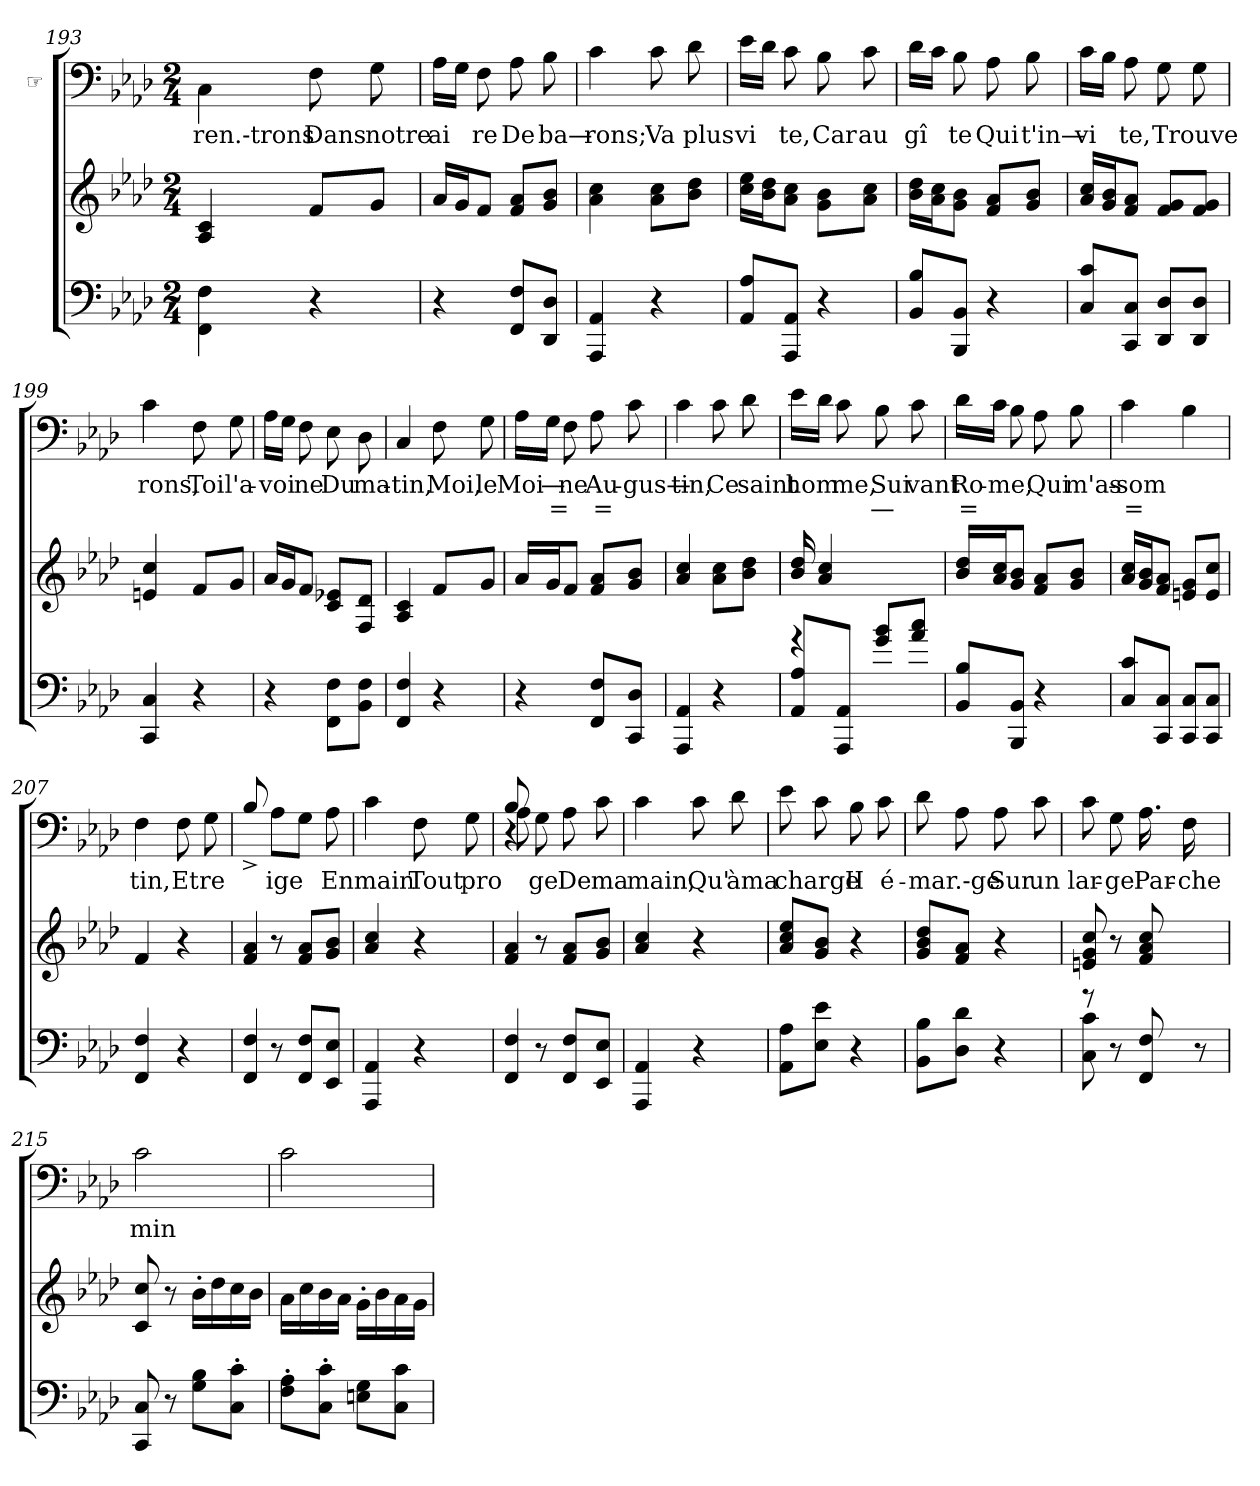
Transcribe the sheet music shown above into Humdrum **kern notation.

**kern	**kern	**kern	**text	**text
*part3	*part2	*part1	*part1	*part1
*staff3	*staff2	*staff1	*staff1	*staff1
*	*	*I"☞	*	*
*clefF4	*clefG2	*clefF4	*	*
*k[b-e-a-d-]	*k[b-e-a-d-]	*k[b-e-a-d-]	*	*
*M2/4	*M2/4	*M2/4	*	*
=193	=193	=193	=193	=193
4FFi\ 4Fi\	4A-j/ 4cj/	4Cj\	ren.-trons	.
4r	8fj/L	8Fj\	Dans	.
.	8gj/J	8Gj\	notre	.
=194	=194	=194	=194	=194
4r	16a-j/LL	16A-j\LL	ai	.
.	16gj/J	16Gj\JJ	--	.
.	8fj/J	8Fj\	re	.
8Fi/ 8FFi/L	8a-j/ 8fj/L	8A-j\	De	.
8D-i/ 8DD-i/J	8b-j/ 8gj/J	8B-j\	ba—	.
=195	=195	=195	=195	=195
4AA-i/ 4AAA-i/	4ccj\ 4a-j\	4cj\	rons;	.
4r	8a-j\ 8ccj\L	8cj\	Va	.
.	8dd-j\ 8b-j\J	8d-j\	plus	.
!!LO:LB:g=z
=196	=196	=196	=196	=196
8A-i/ 8AA-i/L	16ccj\ 16ee-j\LL	16e-j\LL	vi	.
.	16b-j\ 16dd-j\J	16d-j\JJ	--	.
8AA-i/ 8AAA-i/J	8a-j\ 8ccj\J	8cj\	te,	.
4r	8gj\ 8b-j\L	8B-j\	Car	.
.	8a-j\ 8ccj\J	8cj\	au	.
=197	=197	=197	=197	=197
8B-i/ 8BB-i/L	16b-j\ 16dd-j\LL	16d-j\LL	gî	.
.	16a-j\ 16ccj\J	16cj\JJ	--	.
8BB-i/ 8BBB-i/J	8gj\ 8b-j\J	8B-j\	te	.
4r	8fj/ 8a-j/L	8A-j\	Qui	.
.	8b-j/ 8gj/J	8B-j\	t'in—	.
=198	=198	=198	=198	=198
8ci/ 8Ci/L	16ccj/ 16a-j/LL	16cj\LL	vi	.
.	16gj/ 16b-j/J	16B-j\JJ	--	.
8Ci/ 8CCi/J	8a-j/ 8fj/J	8A-j\	te,	.
8D-i/ 8DD-i/L	8gj/ 8fj/L	8Gj\	Trouve	.
8D-i/ 8DD-i/J	8gj/ 8fj/J	8Gj\	--	.
=199	=199	=199	=199	=199
4Ci/ 4CCi/	4ccj/ 4enj/	4cj\	rons,	.
4r	8fj/L	8Fj\	Toi	.
.	8gj/J	8Gj\	l'a-	.
=200	=200	=200	=200	=200
4r	16a-j/LL	16A-j\LL	voi	.
.	16gj/J	16Gj\JJ	--	.
.	8fj/J	8Fj\	ne	.
8FFi\ 8Fi\L	8e-Xj/ 8cj/L	8E-j\	Du	.
8BB-i\ 8Fi\J	8d-j/ 8Fj/J	8D-j\	ma-	.
=201	=201	=201	=201	=201
4Fi/ 4FFi/	4cj/ 4A-j/	4Cj/	tin,	.
4r	8fj/L	8Fj\	Moi,	.
.	8gj/J	8Gj\	le	.
!!LO:PB:g=z
=202	=202	=202	=202	=202
4r	16a-j/LL	16A-j\LL	Moi	.
.	16gj/J	16Gj\JJ	—	=
.	8fj/J	8Fj\	ne	.
8Fi/ 8FFi/L	8a-j/ 8fj/L	8A-j\	Au-	=
8D-i/ 8CCi/J	8gj/ 8b-j/J	8cj\	gus—	.
=203	=203	=203	=203	=203
4AA-i/ 4AAA-i/	4ccj/ 4a-j/	4cj\	tin,	.
4r	8ccj\ 8a-j\L	8cj\	Ce	.
.	8b-j\ 8dd-j\J	8d-j\	saint	.
=204	=204	=204	=204	=204
*^	*	*	*	*
4r	8A-j/ 8AA-j/L	16b-i/ 16dd-i/	16e-j\LL	hom	.
.	.	4a-i/ 4cci/	16d-j\JJ	.	.
.	8AA-j/ 8AAA-j/J	.	8cj\	me,	.
4ryy	8b-j/ 8gj/L	.	8B-j\	Sui	—
.	.	8.ryy	.	.	.
.	8a-j/ 8ccj/J	.	8cj\	vant	.
*v	*v	*	*	*	*
=205	=205	=205	=205	=205
8B-i/ 8BB-i/L	16dd-j/ 16b-j/LL	16d-j\LL	Ro-	=
.	16a-j/ 16ccj/J	16cj\JJ	me,	.
8BB-i/ 8BBB-i/J	8b-j/ 8gj/J	8B-j\	.	.
4r	8fj/ 8a-j/L	8A-j\	Qui	.
.	8b-j/ 8gj/J	8B-j\	m'as-	.
=206	=206	=206	=206	=206
8ci/ 8Ci/L	16ccj/ 16a-j/LL	4cj\	som	=
.	16b-j/ 16gj/J	.	.	.
8Ci/ 8CCi/J	8a-j/ 8fj/J	.	.	.
8Ci/ 8CCi/L	8gj/ 8enj/L	4B-j\	--	.
8Ci/ 8CCi/J	8ccj/ 8ej/J	.	.	.
=207	=207	=207	=207	=207
4Fi/ 4FFi/	4fj/	4Fj\	tin,	.
4r	4r	8Fj\	Et	.
.	.	8Gj\	re	.
!!LO:LB:g=z
=208	=208	=208	=208	=208
8Fi/ 8FFi/J	8a-j/ 8fj/J	8B-^<j/	.	.
8r	8r	8A-j\L	ige	.
8Fi/ 8FFi/L	8fj/ 8a-j/L	8Gj\J	.	.
8E-i/ 8EE-i/J	8gj/ 8b-j/J	8A-j\	En	.
=209	=209	=209	=209	=209
4AA-i/ 4AAA-i/	4ccj/ 4a-j/	4cj\	main	.
4r	4r	8Fj\	Tout	.
.	.	8Gj\	pro-	.
=210	=210	=210	=210	=210
*	*	*^	*	*
*	*	*	*^	*	*
8Fi/ 8FFi/J	8a-j/ 8fj/J	8B-j/	4r	8A-Z\	--	.
8r	8r	8Gj\	.	4.ryy	ge	.
8Fi/ 8FFi/L	8a-j/ 8fj/L	8A-j\	4ryy	.	De	.
8E-i/ 8EE-i/J	8gj/ 8b-j/J	8cj\	.	.	ma	.
*	*	*v	*v	*v	*	*
=211	=211	=211	=211	=211
4AA-i/ 4AAA-i/	4ccj/ 4a-j/	4cj\	main,	.
4r	4r	8cj\	Qu'	.
.	.	8d-j\	àma	.
=212	=212	=212	=212	=212
8AA-i\ 8A-i\L	8ee-j/ 8ccj/ 8a-j/L	8e-j\	charge	.
8E-i\ 8e-i\J	8b-j/ 8gj/J	8cj\	.	.
4r	4r	8B-j\	II	.
.	.	8cj\	é-	.
=213	=213	=213	=213	=213
8BB-i\ 8B-i\L	8dd-j/ 8b-j/ 8gj/L	8d-j\	mar.-ge	.
8D-i\ 8d-i\J	8a-j/ 8fj/J	8A-j\	.	.
4r	4r	8A-j\	Sur	.
.	.	8cj\	un	.
!!LO:LB:g=z
=214	=214	=214	=214	=214
*^	*	*	*	*
8r	8Ci\ 8ci\	8enj/ 8gj/ 8ccj/	8cj\	lar-	.
4.ryy	8r	8r	8Gj\	ge	.
.	8Fi/ 8FFi/	8fj/ 8ccj/ 8a-j/	16.A-j\	Par-	.
.	.	.	16Fj\	che	.
.	8r	8ryy	.	.	.
.	.	.	16.ryy	.	.
*v	*v	*	*	*	*
=215	=215	=215	=215	=215
8Ci/ 8CCi/	8ccj/ 8cj/	2cj\	min	.
8r	8r	.	.	.
8Gi\ 8B-i\L	16b-'<j\LL	.	.	.
.	16dd-j\	.	.	.
8Ci'>\ 8ci'>\J	16ccj\	.	.	.
.	16b-j\JJ	.	.	.
=216	=216	=216	=216	=216
8Fi'>\ 8A-i'>\L	16a-j\LL	2cj\	.	.
.	16ccj\	.	.	.
8Ci'>\ 8ci'>\J	16b-j\	.	.	.
.	16a-j\JJ	.	.	.
8Eni\ 8Gi\L	16g'<j\LL	.	.	.
.	16b-j\	.	.	.
8Ci\ 8ci\J	16a-j\	.	.	.
.	16gj\JJ	.	.	.
=	=	=	=	=
*-	*-	*-	*-	*-
